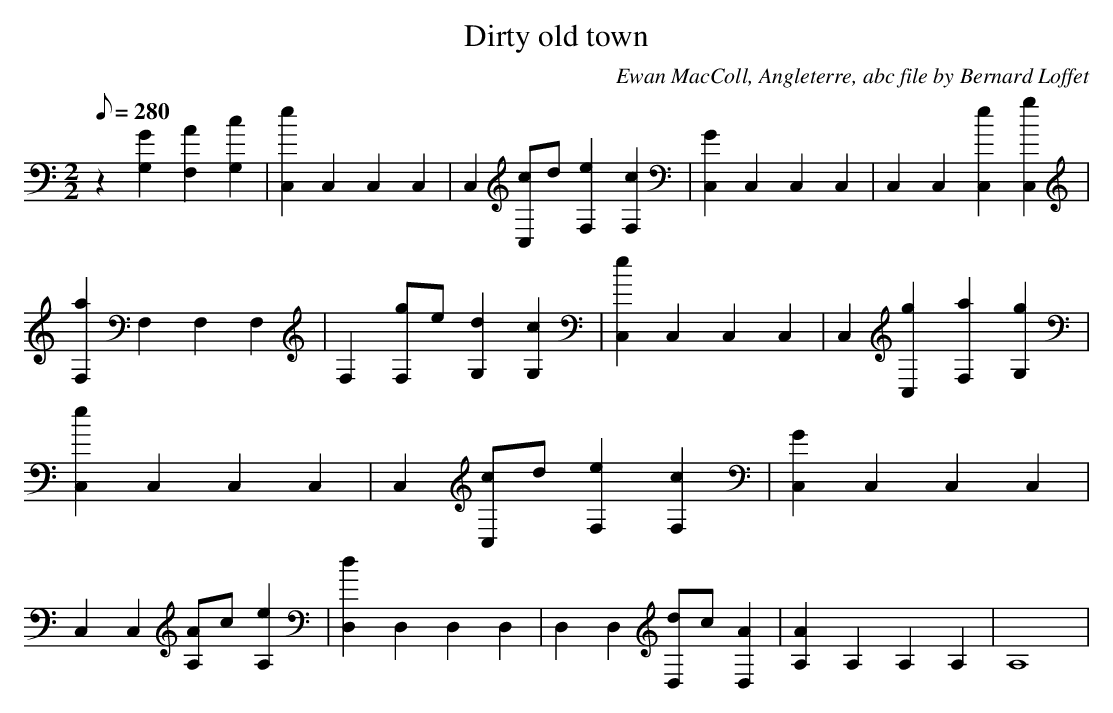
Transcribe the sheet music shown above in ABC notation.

X:1
T:Dirty old town
C:Ewan MacColl, Angleterre, abc file by Bernard Loffet
L:1/8
Q:280
M:2/2
K:C
 z2[G2G,2] [A2F,2][c2G,2] | [e2C,2]C,2 C,2C,2 | C,2[cC,]d [e2F,2][c2F,2] | [G2C,2]C,2 C,2C,2 | \
 C,2C,2 [e2C,2][g2C,2] | [a2F,2]F,2 F,2F,2 | F,2[gF,]e [d2G,2][c2G,2] | [e2C,2]C,2 C,2C,2 | \
 C,2[g2C,2] [a2F,2][g2G,2] | [e2C,2]C,2 C,2C,2 | C,2[cC,]d [e2F,2][c2F,2] | [G2C,2]C,2 C,2C,2 | \
 C,2C,2 [AA,]c[e2A,2] | [d2D,2]D,2 D,2D,2 | D,2D,2 [dD,]c[A2D,2] | [A2A,2]A,2 A,2A,2 | \
 A,8 | \
